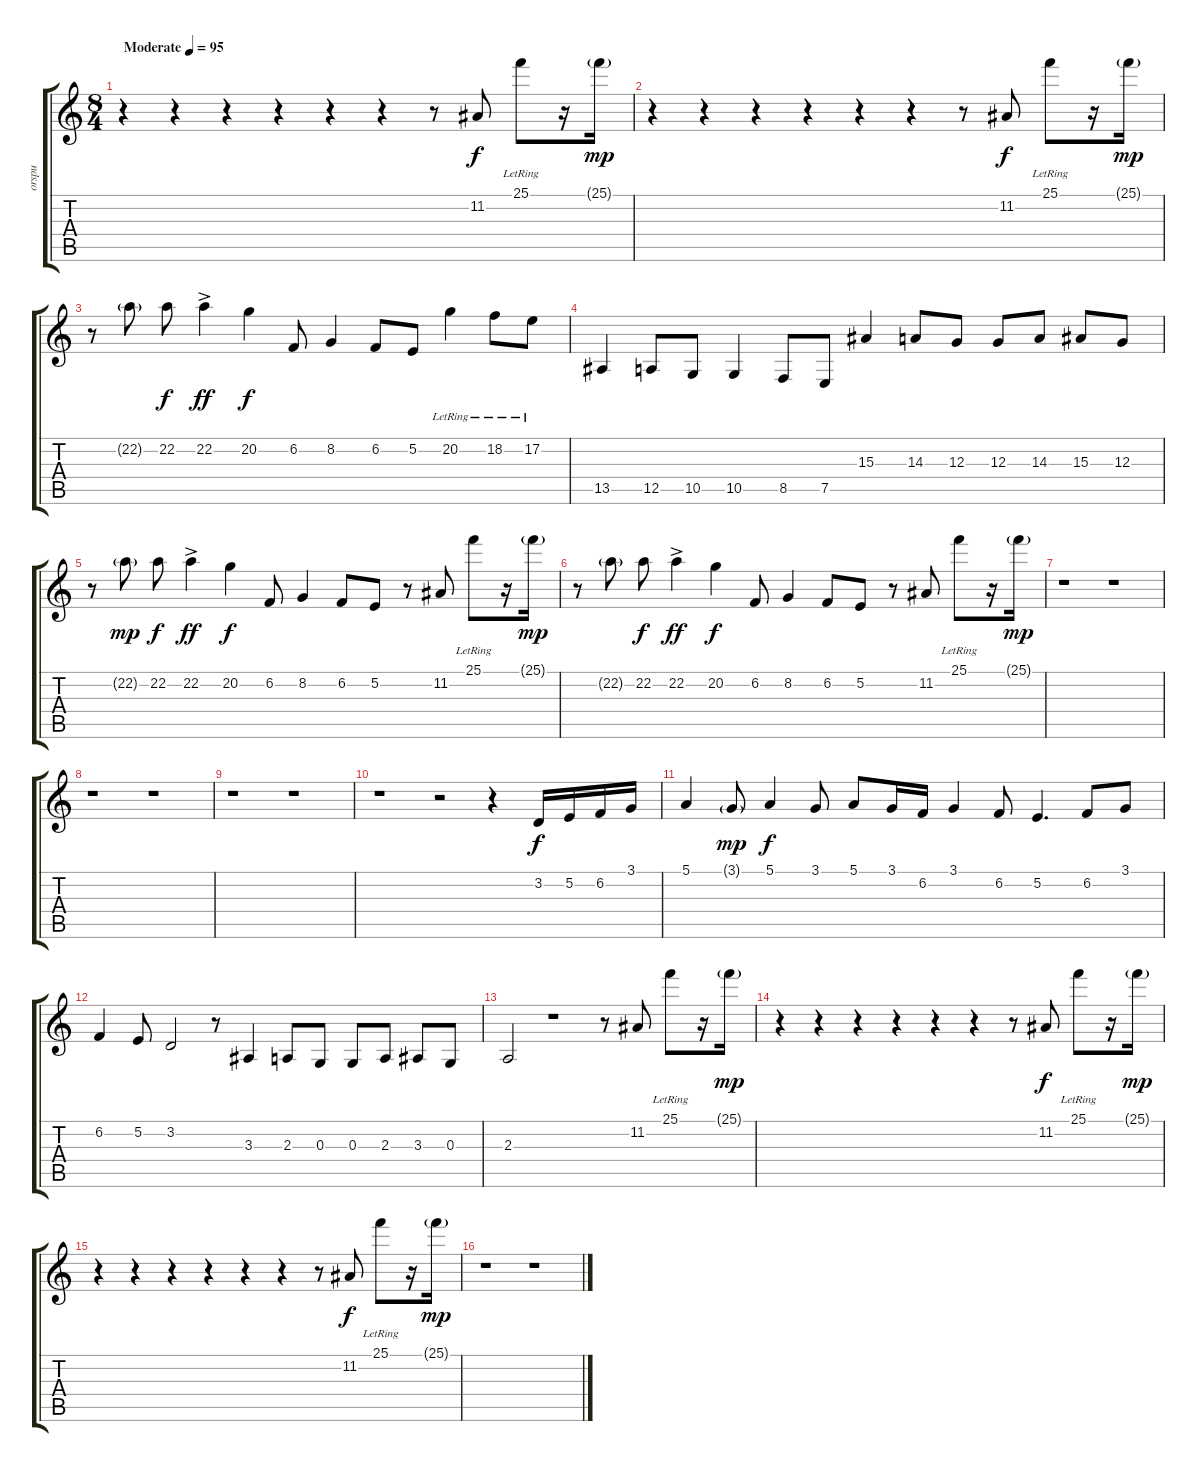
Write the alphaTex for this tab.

\track ("orspu" "orspu") {instrument acousticgrandpiano}
\staff {score tabs}
\tuning (E4 B3 G3 D3 A2 E2) {hide}
\ts (8 4)
\tempo (95 "Moderate")
\clef g2
\ks c
r.4{dy f instrument acousticgrandpiano} r.4 r.4 r.4 r.4 r.4 r.8 11.2.8 25.1{lr}.8 r.16 25.1{g}.16{dy mp} |
r.4 r.4 r.4 r.4 r.4 r.4 r.8 11.2.8{dy f} 25.1{lr}.8 r.16 25.1{g}.16{dy mp} |
r.8 22.2{g}.8 22.2.8{dy f} 22.2{ac}.4{dy ff} 20.2.4{dy f} 6.2.8 8.2.4 6.2.8 5.2.8 20.2{lr}.4 18.2{lr}.8 17.2{lr}.8 |
13.5.4 12.5.8 10.5.8 10.5.4 8.5.8 7.5.8 15.3.4 14.3.8 12.3.8 12.3.8 14.3.8 15.3.8 12.3.8 |
r.8 22.2{g}.8{dy mp} 22.2.8{dy f} 22.2{ac}.4{dy ff} 20.2.4{dy f} 6.2.8 8.2.4 6.2.8 5.2.8 r.8 11.2.8 25.1{lr}.8 r.16 25.1{g}.16{dy mp} |
r.8 22.2{g}.8 22.2.8{dy f} 22.2{ac}.4{dy ff} 20.2.4{dy f} 6.2.8 8.2.4 6.2.8 5.2.8 r.8 11.2.8 25.1{lr}.8 r.16 25.1{g}.16{dy mp} |
r.1 r.1 |
r.1 r.1 |
r.1 r.1 |
r.1 r.2 r.4 3.2.16{dy f} 5.2.16 6.2.16 3.1.16 |
5.1.4 3.1{g}.8{dy mp} 5.1.4{dy f} 3.1.8 5.1.8 3.1.16 6.2.16 3.1.4 6.2.8 5.2.4{d} 6.2.8 3.1.8 |
6.2.4 5.2.8 3.2.2 r.8 3.3.4 2.3.8 0.3.8 0.3.8 2.3.8 3.3.8 0.3.8 |
2.3.2 r.1 r.8 11.2.8 25.1{lr}.8 r.16 25.1{g}.16{dy mp} |
r.4 r.4 r.4 r.4 r.4 r.4 r.8 11.2.8{dy f} 25.1{lr}.8 r.16 25.1{g}.16{dy mp} |
r.4 r.4 r.4 r.4 r.4 r.4 r.8 11.2.8{dy f} 25.1{lr}.8 r.16 25.1{g}.16{dy mp} |
r.1 r.1
